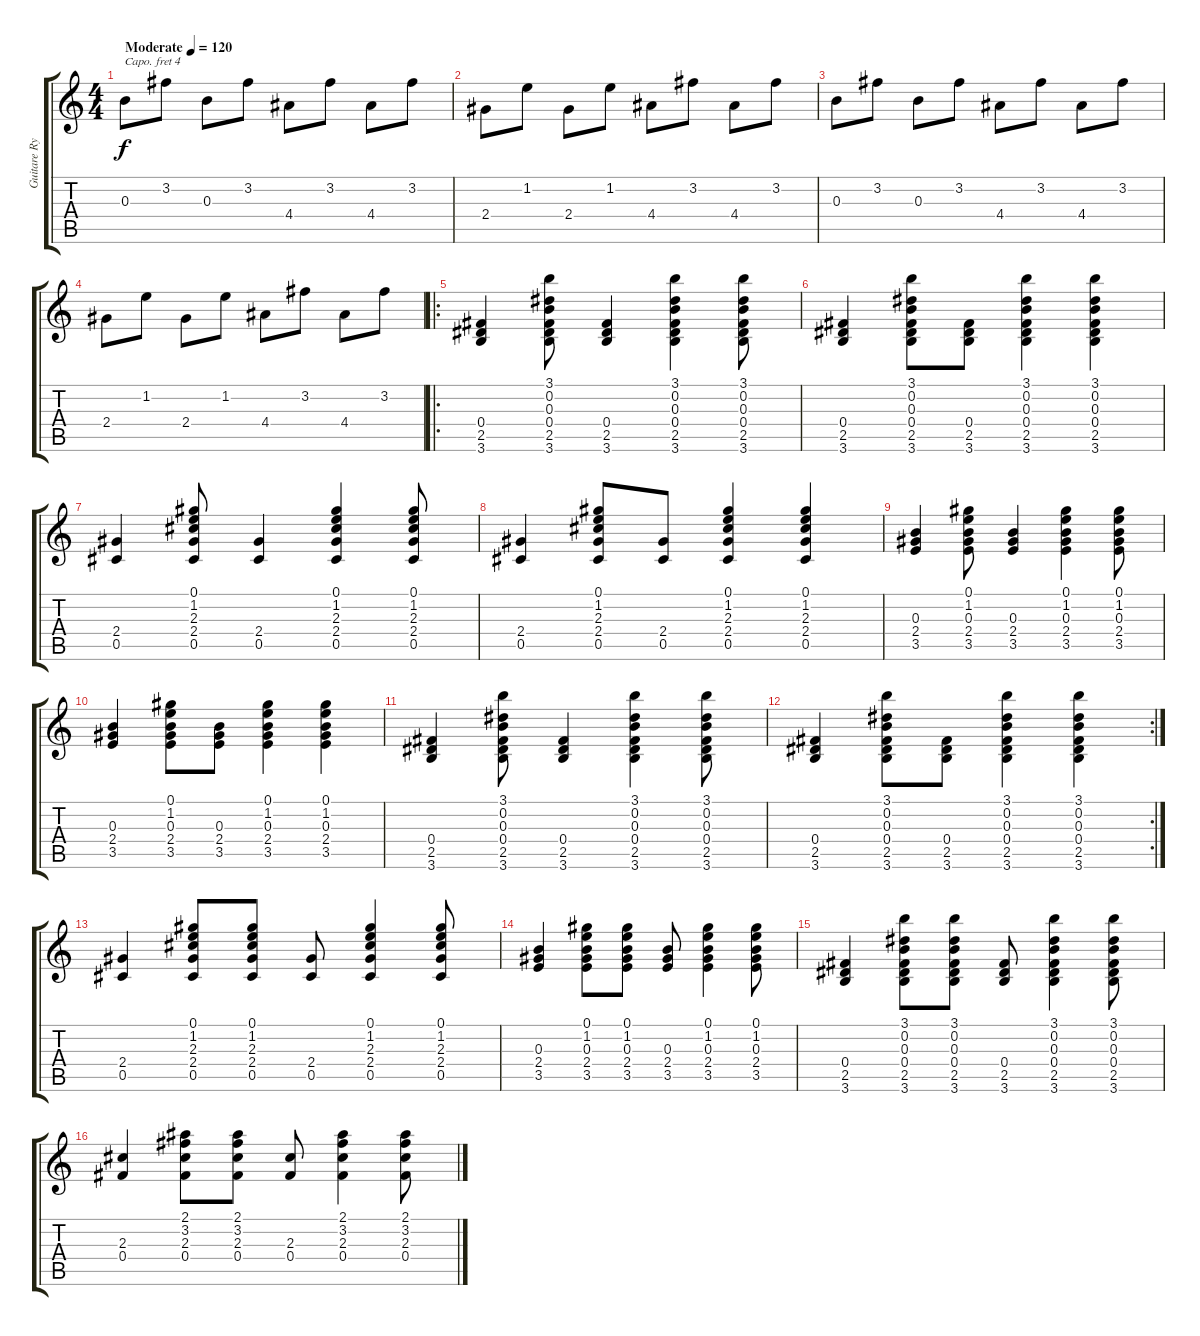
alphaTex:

\track ("Guitare Rythmique" "Guitare Ry") {instrument acousticguitarsteel}
\staff {score tabs}
\capo 4
\tuning (E4 B3 G3 D3 A2 E2) {hide}
\ts (4 4)
\tempo (120 "Moderate")
\clef g2
\ks c
0.3.8{dy f instrument acousticguitarsteel} 3.2.8 0.3.8 3.2.8 4.4.8 3.2.8 4.4.8 3.2.8 |
2.4.8 1.2.8 2.4.8 1.2.8 4.4.8 3.2.8 4.4.8 3.2.8 |
0.3.8 3.2.8 0.3.8 3.2.8 4.4.8 3.2.8 4.4.8 3.2.8 |
2.4.8 1.2.8 2.4.8 1.2.8 4.4.8 3.2.8 4.4.8 3.2.8 |
\ro
(0.4 2.5 3.6).4 (3.1 0.2 0.3 0.4 2.5 3.6).8 (0.4 2.5 3.6).4 (3.1 0.2 0.3 0.4 2.5 3.6).4 (3.1 0.2 0.3 0.4 2.5 3.6).8 |
(0.4 2.5 3.6).4 (3.1 0.2 0.3 0.4 2.5 3.6).8 (0.4 2.5 3.6).8 (3.1 0.2 0.3 0.4 2.5 3.6).4 (3.1 0.2 0.3 0.4 2.5 3.6).4 |
(2.4 0.5).4 (0.1 1.2 2.3 2.4 0.5).8 (2.4 0.5).4 (0.1 1.2 2.3 2.4 0.5).4 (0.1 1.2 2.3 2.4 0.5).8 |
(2.4 0.5).4 (0.1 1.2 2.3 2.4 0.5).8 (2.4 0.5).8 (0.1 1.2 2.3 2.4 0.5).4 (0.1 1.2 2.3 2.4 0.5).4 |
(0.3 2.4 3.5).4 (0.1 1.2 0.3 2.4 3.5).8 (0.3 2.4 3.5).4 (0.1 1.2 0.3 2.4 3.5).4 (0.1 1.2 0.3 2.4 3.5).8 |
(0.3 2.4 3.5).4 (0.1 1.2 0.3 2.4 3.5).8 (0.3 2.4 3.5).8 (0.1 1.2 0.3 2.4 3.5).4 (0.1 1.2 0.3 2.4 3.5).4 |
(0.4 2.5 3.6).4 (3.1 0.2 0.3 0.4 2.5 3.6).8 (0.4 2.5 3.6).4 (3.1 0.2 0.3 0.4 2.5 3.6).4 (3.1 0.2 0.3 0.4 2.5 3.6).8 |
\rc 2
(0.4 2.5 3.6).4 (3.1 0.2 0.3 0.4 2.5 3.6).8 (0.4 2.5 3.6).8 (3.1 0.2 0.3 0.4 2.5 3.6).4 (3.1 0.2 0.3 0.4 2.5 3.6).4 |
(2.4 0.5).4 (0.1 1.2 2.3 2.4 0.5).8 (0.1 1.2 2.3 2.4 0.5).8 (2.4 0.5).8 (0.1 1.2 2.3 2.4 0.5).4 (0.1 1.2 2.3 2.4 0.5).8 |
(0.3 2.4 3.5).4 (0.1 1.2 0.3 2.4 3.5).8 (0.1 1.2 0.3 2.4 3.5).8 (0.3 2.4 3.5).8 (0.1 1.2 0.3 2.4 3.5).4 (0.1 1.2 0.3 2.4 3.5).8 |
(0.4 2.5 3.6).4 (3.1 0.2 0.3 0.4 2.5 3.6).8 (3.1 0.2 0.3 0.4 2.5 3.6).8 (0.4 2.5 3.6).8 (3.1 0.2 0.3 0.4 2.5 3.6).4 (3.1 0.2 0.3 0.4 2.5 3.6).8 |
(2.3 0.4).4 (2.1 3.2 2.3 0.4).8 (2.1 3.2 2.3 0.4).8 (2.3 0.4).8 (2.1 3.2 2.3 0.4).4 (2.1 3.2 2.3 0.4).8
